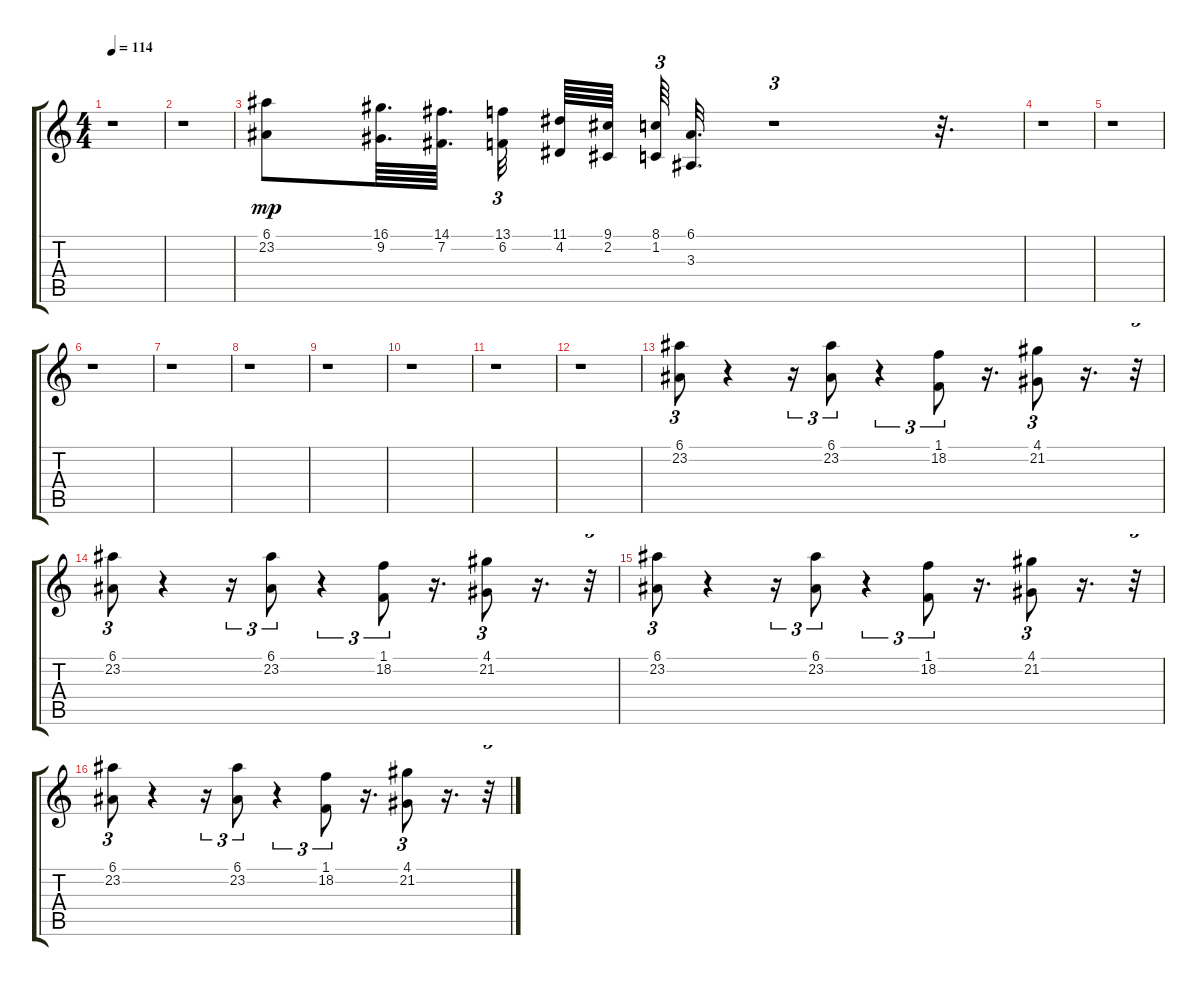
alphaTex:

\track "" {instrument brasssection}
\staff {score tabs}
\tuning (E4 B3 G3 D3 A2 E2) {hide}
\ts (4 4)
\tempo 114
\clef g2
\ks c
r.1{dy mp} |
r.1 |
(6.1 23.2).8 (16.1 9.2).64{d} (14.1 7.2).64{d} (13.1 6.2).32{tu (3 2)} (11.1 4.2).64 (9.1 2.2).64 (8.1 1.2).64{tu (3 2)} (6.1 3.3).32{d} r.1{tu (3 2)} r.32{d} |
r.1 |
r.1 |
r.1 |
r.1 |
r.1 |
r.1 |
r.1 |
r.1 |
r.1 |
(6.1 23.2).8{tu (3 2)} r.4 r.16{tu (3 2)} (6.1 23.2).8{tu (3 2)} r.4{tu (3 2)} (1.1 18.2).8{tu (3 2)} r.16{d} (4.1 21.2).8{tu (3 2)} r.16{d} r.32{tu (3 2)} |
(6.1 23.2).8{tu (3 2)} r.4 r.16{tu (3 2)} (6.1 23.2).8{tu (3 2)} r.4{tu (3 2)} (1.1 18.2).8{tu (3 2)} r.16{d} (4.1 21.2).8{tu (3 2)} r.16{d} r.32{tu (3 2)} |
(6.1 23.2).8{tu (3 2)} r.4 r.16{tu (3 2)} (6.1 23.2).8{tu (3 2)} r.4{tu (3 2)} (1.1 18.2).8{tu (3 2)} r.16{d} (4.1 21.2).8{tu (3 2)} r.16{d} r.32{tu (3 2)} |
(6.1 23.2).8{tu (3 2)} r.4 r.16{tu (3 2)} (6.1 23.2).8{tu (3 2)} r.4{tu (3 2)} (1.1 18.2).8{tu (3 2)} r.16{d} (4.1 21.2).8{tu (3 2)} r.16{d} r.32{tu (3 2)}
